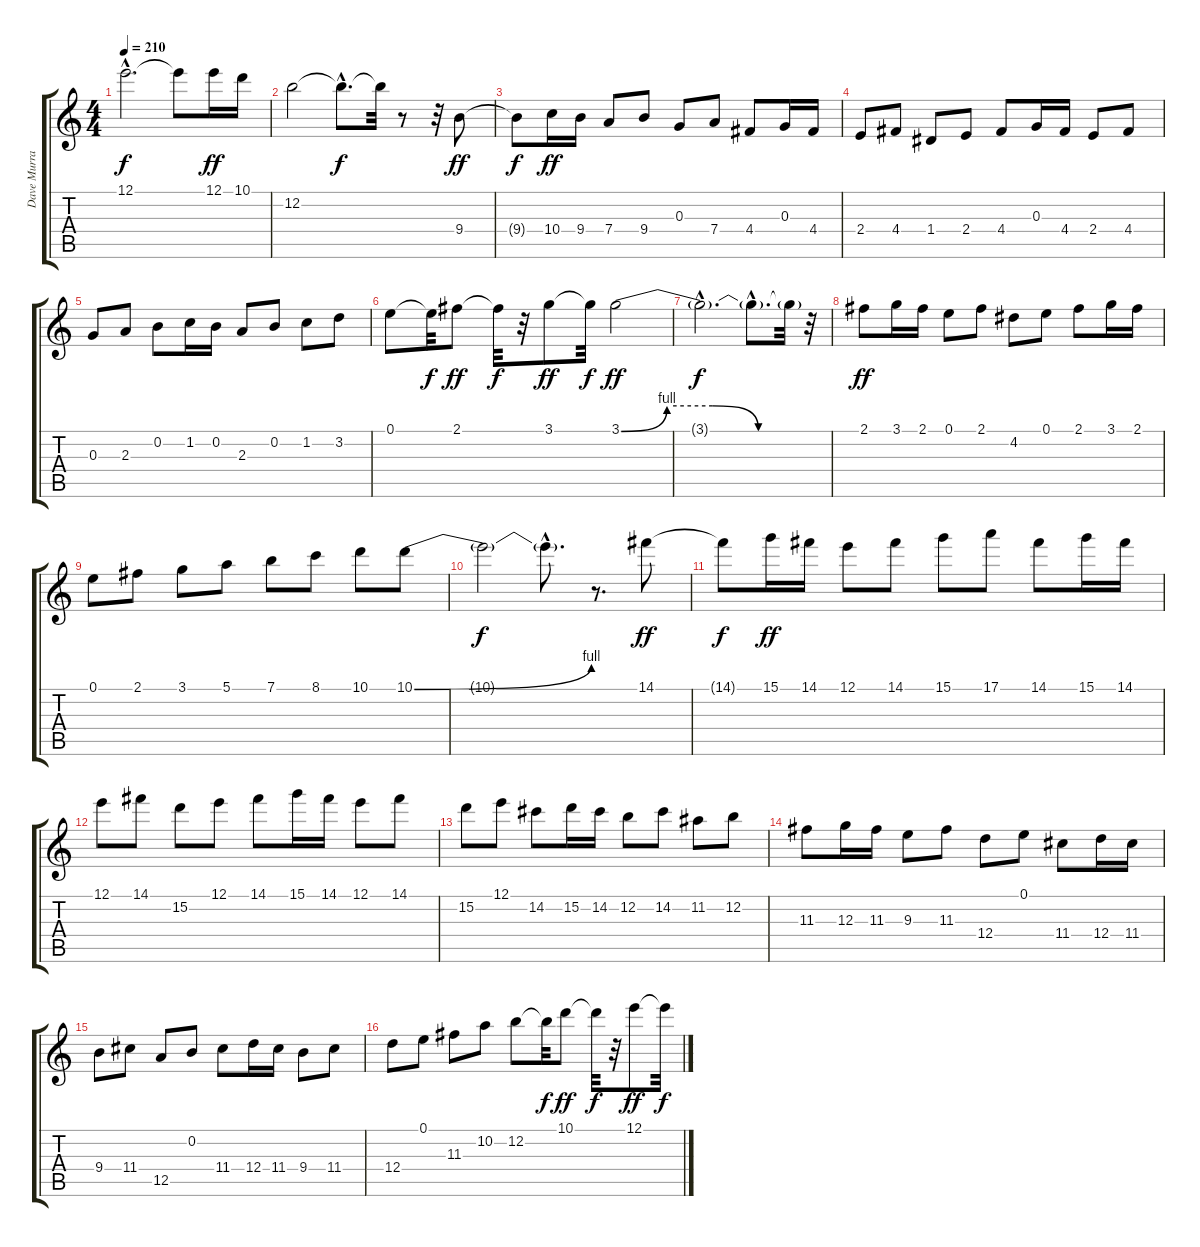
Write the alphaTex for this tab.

\track ("Dave Murray" "Dave Murra") {instrument distortionguitar}
\staff {score tabs}
\tuning (E4 B3 G3 D3 A2 E2) {hide}
\ts (4 4)
\tempo 210
\clef g2
\ks c
12.1{hac t}.2{d dy f} 12.1{t}.8 12.1.16{dy ff} 10.1.16 |
12.2.2 12.2{hac t}.8{d dy f} 12.2{t}.32 r.8 r.32 9.4.8{dy ff} |
9.4{t}.8{dy f} 10.4.16{dy ff} 9.4.16 7.4.8 9.4.8 0.3.8 7.4.8 4.4.8 0.3.16 4.4.16 |
2.4.8 4.4.8 1.4.8 2.4.8 4.4.8 0.3.16 4.4.16 2.4.8 4.4.8 |
0.3.8 2.3.8 0.2.8 1.2.16 0.2.16 2.3.8 0.2.8 1.2.8 3.2.8 |
0.1.8 0.1{t}.32{dy f} 2.1.8{dy ff} 2.1{t}.32{dy f} r.32 3.1.8{dy ff} 3.1{t}.32{dy f} 3.1{be (custom 0 0 15 4 30 4 45 0 60 0)}.2{dy ff} |
3.1{hac t}.2{d dy f} 3.1{hac t}.8{d} 3.1{t}.32 r.32 |
2.1.8{dy ff} 3.1.16 2.1.16 0.1.8 2.1.8 4.2.8 0.1.8 2.1.8 3.1.16 2.1.16 |
0.1.8 2.1.8 3.1.8 5.1.8 7.1.8 8.1.8 10.1.8 10.1{be (bend 0 0 60 4)}.8 |
10.1{t}.2{dy f} 10.1{hac t}.8{d} r.8{d} 14.1.8{dy ff} |
14.1{t}.8{dy f} 15.1.16{dy ff} 14.1.16 12.1.8 14.1.8 15.1.8 17.1.8 14.1.8 15.1.16 14.1.16 |
12.1.8 14.1.8 15.2.8 12.1.8 14.1.8 15.1.16 14.1.16 12.1.8 14.1.8 |
15.2.8 12.1.8 14.2.8 15.2.16 14.2.16 12.2.8 14.2.8 11.2.8 12.2.8 |
11.3.8 12.3.16 11.3.16 9.3.8 11.3.8 12.4.8 0.1.8 11.4.8 12.4.16 11.4.16 |
9.4.8 11.4.8 12.5.8 0.2.8 11.4.8 12.4.16 11.4.16 9.4.8 11.4.8 |
12.4.8 0.1.8 11.3.8 10.2.8 12.2.8 12.2{t}.32{dy f} 10.1.8{dy ff} 10.1{t}.32{dy f} r.32 12.1.8{dy ff} 12.1{t}.32{dy f}
